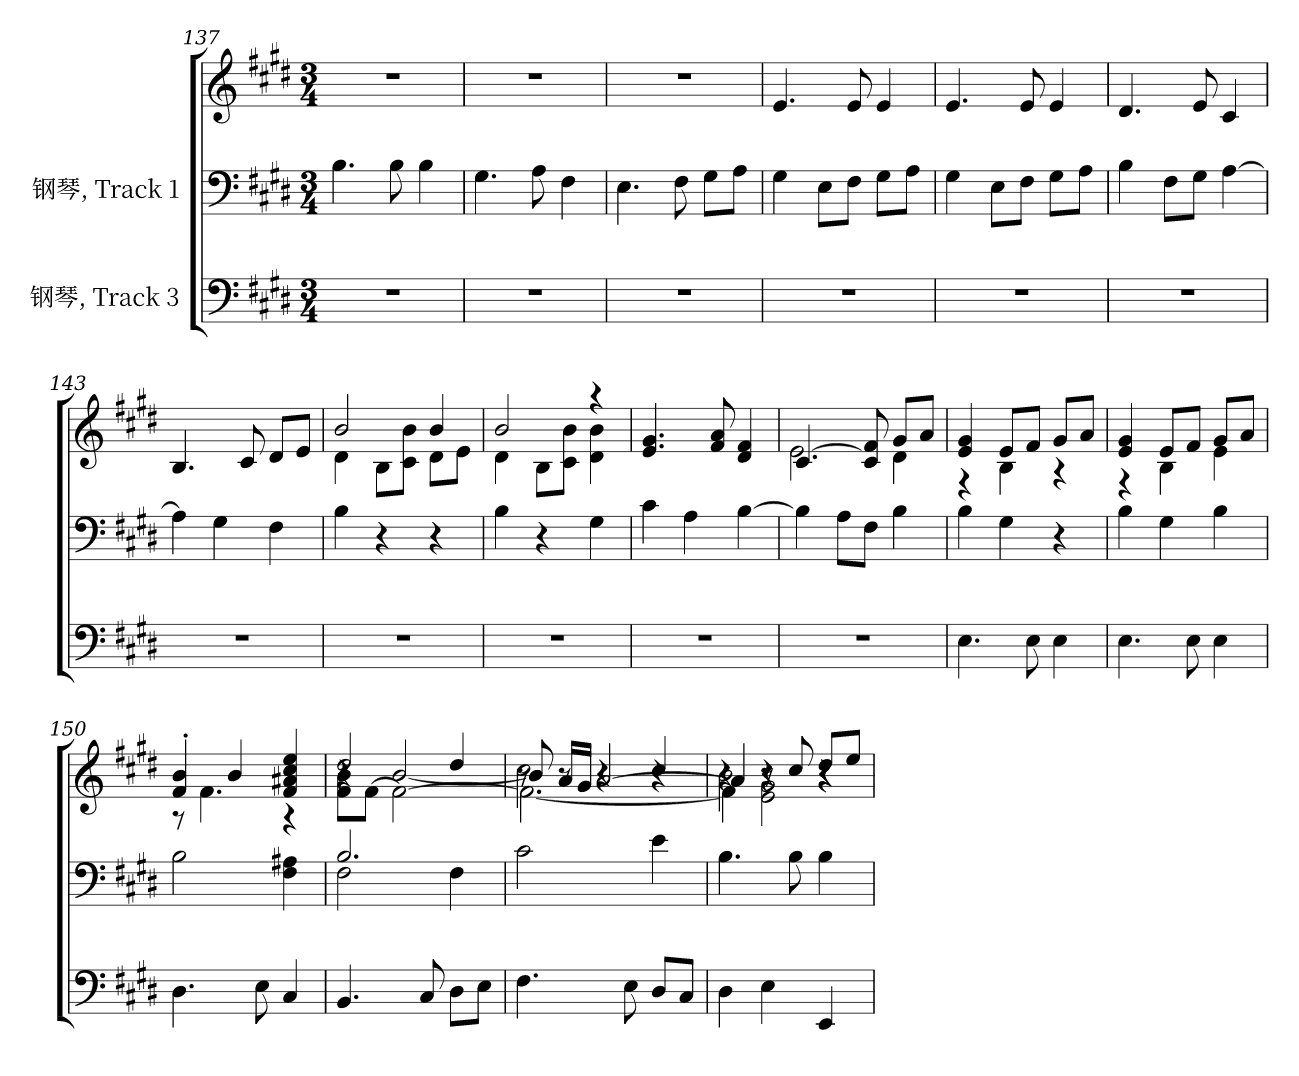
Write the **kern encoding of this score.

**kern	**kern	**kern
*part2	*part1	*part1
*staff3	*staff2	*staff1
*I"钢琴, Track 3	*I"钢琴, Track 1	*
*clefF4	*clefF4	*clefG2
*k[f#c#g#d#]	*k[f#c#g#d#]	*k[f#c#g#d#]
*M3/4	*M3/4	*M3/4
=137	=137	=137
2.r	4.B\	2.r
.	8B\	.
.	4B\	.
=138	=138	=138
2.r	4.G#\	2.r
.	8A\	.
.	4F#\	.
!!LO:LB:g=z
=139	=139	=139
2.r	4.E\	2.r
.	8F#\	.
.	8G#\L	.
.	8A\J	.
=140	=140	=140
2.r	4G#\	4.e/
.	8E\L	.
.	8F#\J	8e/
.	8G#\L	4e/
.	8A\J	.
=141	=141	=141
2.r	4G#\	4.e/
.	8E\L	.
.	8F#\J	8e/
.	8G#\L	4e/
.	8A\J	.
=142	=142	=142
2.r	4B\	4.d#/
.	8F#\L	.
.	8G#\J	8e/
.	[4A\	4c#/
=143	=143	=143
2.r	4A\]	4.B/
.	4G#\	.
.	.	8c#/
.	4F#\	8d#/L
.	.	8e/J
=144	=144	=144
*	*	*^
2.r	4B\	2b/	4d#\
.	4r	.	8B\L
.	.	.	8c#\ 8b\J
.	4r	4b/	8d#\L
.	.	.	8e\J
!!LO:LB:g=z	!!
=145	=145	=145	=145
2.r	4B\	2b/	4d#\
.	4r	.	8B\L
.	.	.	8c#\ 8b\J
.	4G#\	4r	4d#\ 4b\
*	*	*v	*v
=146	=146	=146
2.r	4c#\	4.e/ 4.g#/
.	4A\	.
.	.	8f#/ 8a/
.	[4B\	4d#/ 4f#/
=147	=147	=147
*	*	*^
2.r	4B\]	[4.c#/	2e\
.	8A\L	.	.
.	8F#\J	8c#/] 8f#/	.
.	4B\	8g#/L	4d#\
.	.	8a/J	.
=148	=148	=148	=148
4.E\	4B\	4e/ 4g#/	4r
.	4G#\	8e/L	4B\
8E\	.	8f#/J	.
4E\	4r	8g#/L	4r
.	.	8a/J	.
=149	=149	=149	=149
4.E\	4B\	4e/ 4g#/	4r
.	4G#\	8e/L	4B\
8E\	.	8f#/J	.
4E\	4B\	8g#/L	4e\
.	.	8a/J	.
=150	=150	=150	=150
4.D#\	2B\	4f#/' 4b/'	8r
.	.	.	4.f#\
.	.	4b/	.
8E\	.	.	.
4C#/	4F#\ 4A#X\	4f#/ 4a#X/ 4cc#/ 4ee/	4r
!!LO:PB:g=z
=151	=151	=151	=151
*	*^	*	*^
4.BB/	2.B/	2F#\	2dd#/	4r	8f#\ 8b\L
.	.	.	.	.	[8f#\J
.	.	.	.	[2b/	2f#\_
8C#/	.	.	.	.	.
8D#\L	.	4F#\	4dd#/	.	.
8E\J	.	.	.	.	.
*	*v	*v	*	*	*
=152	=152	=152	=152	=152
*	*	*	*	*^
4.F#\	2c#\	8r	2cc#\	8b/]	2.f#\_
.	.	16a/LL	.	8r	.
.	.	16g#/JJ	.	.	.
.	.	4r	.	[2a/	.
8E\	.	.	.	.	.
8D#/L	4e\	4cc#/	4r	.	.
8C#/J	.	.	.	.	.
=153	=153	=153	=153	=153	=153
4D#\	4.B\	4r	2b\	4a/]	4f#\]
4E\	.	8r	.	4r	2e\ 2g#\
.	8B\	8cc#/	.	.	.
4EE/	4B\	8dd#/L	4r	4r	.
.	.	8ee/J	.	.	.
*	*	*v	*v	*v	*v
=	=	=
*-	*-	*-
